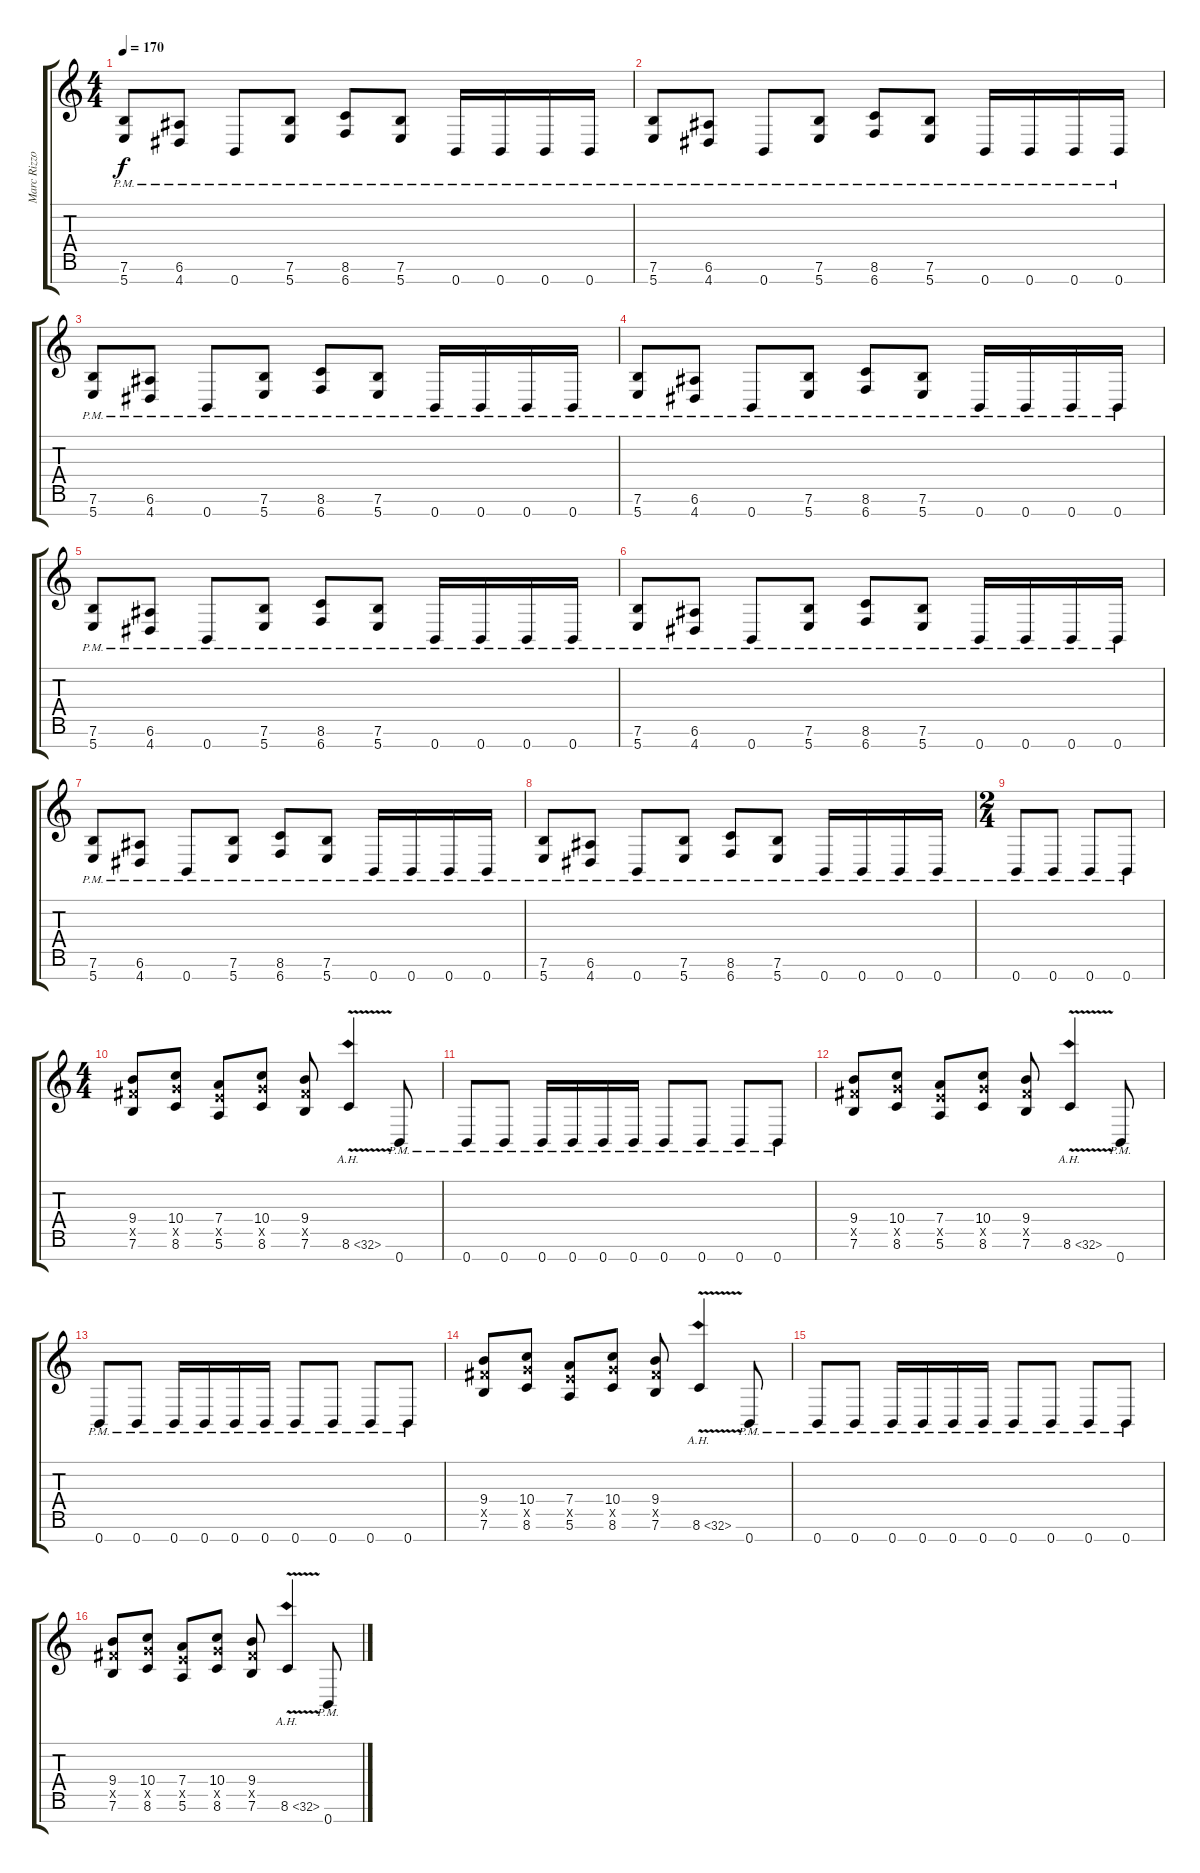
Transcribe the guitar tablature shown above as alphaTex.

\track ("Marc Rizzo" "Marc Rizzo") {instrument distortionguitar}
\staff {score tabs}
\tuning (E4 B3 G3 D3 A2 E2 B1) {hide}
\ts (4 4)
\tempo 170
\clef g2
\ks c
(7.6{pm} 5.7{pm}).8{dy f} (6.6{pm} 4.7{pm}).8 0.7{pm}.8 (7.6{pm} 5.7{pm}).8 (8.6{pm} 6.7{pm}).8 (7.6{pm} 5.7{pm}).8 0.7{pm}.16 0.7{pm}.16 0.7{pm}.16 0.7{pm}.16 |
(7.6{pm} 5.7{pm}).8 (6.6{pm} 4.7{pm}).8 0.7{pm}.8 (7.6{pm} 5.7{pm}).8 (8.6{pm} 6.7{pm}).8 (7.6{pm} 5.7{pm}).8 0.7{pm}.16 0.7{pm}.16 0.7{pm}.16 0.7{pm}.16 |
(7.6{pm} 5.7{pm}).8 (6.6{pm} 4.7{pm}).8 0.7{pm}.8 (7.6{pm} 5.7{pm}).8 (8.6{pm} 6.7{pm}).8 (7.6{pm} 5.7{pm}).8 0.7{pm}.16 0.7{pm}.16 0.7{pm}.16 0.7{pm}.16 |
(7.6{pm} 5.7{pm}).8 (6.6{pm} 4.7{pm}).8 0.7{pm}.8 (7.6{pm} 5.7{pm}).8 (8.6{pm} 6.7{pm}).8 (7.6{pm} 5.7{pm}).8 0.7{pm}.16 0.7{pm}.16 0.7{pm}.16 0.7{pm}.16 |
(7.6{pm} 5.7{pm}).8 (6.6{pm} 4.7{pm}).8 0.7{pm}.8 (7.6{pm} 5.7{pm}).8 (8.6{pm} 6.7{pm}).8 (7.6{pm} 5.7{pm}).8 0.7{pm}.16 0.7{pm}.16 0.7{pm}.16 0.7{pm}.16 |
(7.6{pm} 5.7{pm}).8 (6.6{pm} 4.7{pm}).8 0.7{pm}.8 (7.6{pm} 5.7{pm}).8 (8.6{pm} 6.7{pm}).8 (7.6{pm} 5.7{pm}).8 0.7{pm}.16 0.7{pm}.16 0.7{pm}.16 0.7{pm}.16 |
(7.6{pm} 5.7{pm}).8 (6.6{pm} 4.7{pm}).8 0.7{pm}.8 (7.6{pm} 5.7{pm}).8 (8.6{pm} 6.7{pm}).8 (7.6{pm} 5.7{pm}).8 0.7{pm}.16 0.7{pm}.16 0.7{pm}.16 0.7{pm}.16 |
(7.6{pm} 5.7{pm}).8 (6.6{pm} 4.7{pm}).8 0.7{pm}.8 (7.6{pm} 5.7{pm}).8 (8.6{pm} 6.7{pm}).8 (7.6{pm} 5.7{pm}).8 0.7{pm}.16 0.7{pm}.16 0.7{pm}.16 0.7{pm}.16 |
\ts (2 4)
0.7{pm}.8 0.7{pm}.8 0.7{pm}.8 0.7{pm}.8 |
\ts (4 4)
(9.4 9.5{x} 7.6).8 (10.4 10.5{x} 8.6).8 (7.4 7.5{x} 5.6).8 (10.4 10.5{x} 8.6).8 (9.4 9.5{x} 7.6).8 8.6{ah 24 v}.4 0.7{pm}.8 |
0.7{pm}.8 0.7{pm}.8 0.7{pm}.16 0.7{pm}.16 0.7{pm}.16 0.7{pm}.16 0.7{pm}.8 0.7{pm}.8 0.7{pm}.8 0.7{pm}.8 |
(9.4 9.5{x} 7.6).8 (10.4 10.5{x} 8.6).8 (7.4 7.5{x} 5.6).8 (10.4 10.5{x} 8.6).8 (9.4 9.5{x} 7.6).8 8.6{ah 24 v}.4 0.7{pm}.8 |
0.7{pm}.8 0.7{pm}.8 0.7{pm}.16 0.7{pm}.16 0.7{pm}.16 0.7{pm}.16 0.7{pm}.8 0.7{pm}.8 0.7{pm}.8 0.7{pm}.8 |
(9.4 9.5{x} 7.6).8 (10.4 10.5{x} 8.6).8 (7.4 7.5{x} 5.6).8 (10.4 10.5{x} 8.6).8 (9.4 9.5{x} 7.6).8 8.6{ah 24 v}.4 0.7{pm}.8 |
0.7{pm}.8 0.7{pm}.8 0.7{pm}.16 0.7{pm}.16 0.7{pm}.16 0.7{pm}.16 0.7{pm}.8 0.7{pm}.8 0.7{pm}.8 0.7{pm}.8 |
(9.4 9.5{x} 7.6).8 (10.4 10.5{x} 8.6).8 (7.4 7.5{x} 5.6).8 (10.4 10.5{x} 8.6).8 (9.4 9.5{x} 7.6).8 8.6{ah 24 v}.4 0.7{pm}.8
